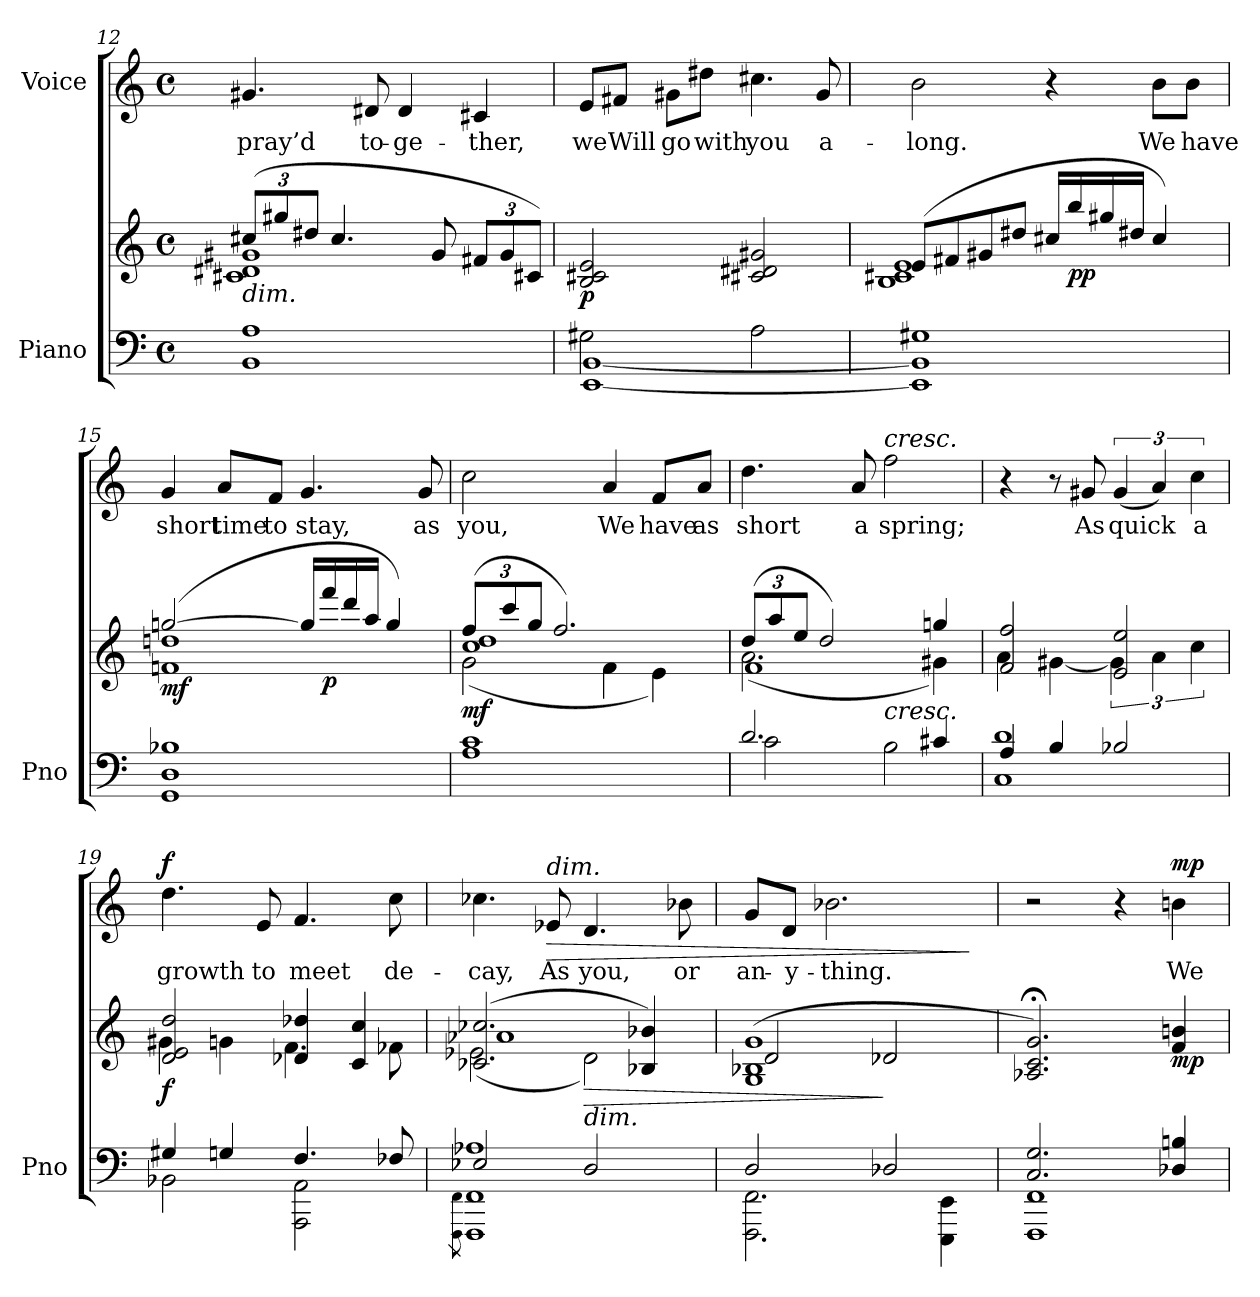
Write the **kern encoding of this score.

**kern	**kern	**dynam	**kern	**text	**dynam
*part2	*part2	*part2	*part1	*part1	*part1
*staff3	*staff2	*staff2/3	*staff1	*staff1	*staff1
*I"Piano	*	*	*I"Voice	*	*
*I'Pno	*	*	*	*	*
!!LO:LB:g=z
*clefF4	*clefG2	*	*clefG2	*	*
*k[]	*k[]	*	*k[]	*	*
*M4/4	*M4/4	*	*M4/4	*	*
*met(c)	*met(c)	*	*met(c)	*	*
*	*Xbrackettup	*	*	*	*
=12	=12	=12	=12	=12	=12
*	*^	*	*	*	*
!	!LO:TX:b:i:t=dim.	!	!	!	!	!
!	!	!	!	!	!LO:LY:b	!
1BB 1A	(12cc#X/L	1c#X 1d#X 1g#X	.	4.g#X/	pray’d	.
.	12gg#X/	.	.	.	.	.
.	12dd#X/J	.	.	.	.	.
.	4.cc#/	.	.	.	.	.
!	!	!	!	!	!LO:LY:b	!
.	.	.	.	8d#X/	to-	.
!	!	!	!	!	!LO:LY:b	!
.	.	.	.	4d#/	-ge-	.
.	8g#/	.	.	.	.	.
!	!	!	!	!	!LO:LY:b	!
.	12f#X/L	.	.	4c#X/	-ther,	.
.	12g#/	.	.	.	.	.
.	12c#X/J)	.	.	.	.	.
*	*v	*v	*	*	*	*
=13	=13	=13	=13	=13	=13
*^	*	*	*	*	*
!	!	!	!LO:DY:b	!	!LO:LY:b	!
2G#X\	[<1EE [<1BB	2B/ 2c#X/ 2e/	p	8e/L	we	.
!	!	!	!	!	!LO:LY:b	!
.	.	.	.	8f#X/J	Will	.
!	!	!	!	!	!LO:LY:b	!
.	.	.	.	8g#X\L	go	.
!	!	!	!	!	!LO:LY:b	!
.	.	.	.	8dd#X\J	with	.
!	!	!	!	!	!LO:LY:b	!
2A\	.	2c#X/ 2d#X/ 2g#X/	.	4.cc#X\	you	.
!	!	!	!	!	!LO:LY:b	!
.	.	.	.	8g#/	a-	.
!!LO:LB:g=z
=14	=14	=14	=14	=14	=14	=14
*	*	*^	*	*	*	*
!	!	!	!	!	!	!LO:LY:b	!
1G#X	1EE] 1BB]	(8e/L	1B 1c#X 1e	.	2b\	-long.	.
.	.	8f#X/	.	.	.	.	.
.	.	8g#X/	.	.	.	.	.
.	.	8dd#X/J	.	.	.	.	.
.	.	16cc#X/LL	.	.	4r	.	.
!	!	!	!	!LO:DY:b	!	!	!
.	.	16bb/	.	pp	.	.	.
.	.	16gg#X/	.	.	.	.	.
.	.	16dd#X/JJ	.	.	.	.	.
!	!	!	!	!	!	!LO:LY:b	!
.	.	4cc#/)	.	.	8b\L	We	.
!	!	!	!	!	!	!LO:LY:b	!
.	.	.	.	.	8b\J	have	.
=15	=15	=15	=15	=15	=15	=15	=15
!	!	!	!	!LO:DY:b	!	!LO:LY:b	!
1B-X	1GG 1D	([2ggn/	1fn 1ddn	mf	4g/	short	.
!	!	!	!	!	!	!LO:LY:b	!
.	.	.	.	.	8a/L	time	.
!	!	!	!	!	!	!LO:LY:b	!
.	.	.	.	.	8f/J	to	.
!	!	!	!	!	!	!LO:LY:b	!
.	.	16gg/LL]	.	.	4.g/	stay,	.
!	!	!	!	!LO:DY:b	!	!	!
.	.	16fff/	.	p	.	.	.
.	.	16ddd/	.	.	.	.	.
.	.	16aa/JJ	.	.	.	.	.
.	.	4gg/)	.	.	.	.	.
!	!	!	!	!	!	!LO:LY:b	!
.	.	.	.	.	8g/	as	.
*v	*v	*	*	*	*	*	*
!!LO:PB:g=z
=16	=16	=16	=16	=16	=16	=16
*	*	*^	*	*	*	*
!	!	!	!	!LO:DY:b	!	!LO:LY:b	!
1A 1c	(12ff/L	(2g\	1cc 1dd	mf	2cc\	you,	.
.	12ccc/	.	.	.	.	.	.
.	12gg/J	.	.	.	.	.	.
.	2.ff/)	.	.	.	.	.	.
!	!	!	!	!	!	!LO:LY:b	!
.	.	4f\	.	.	4a/	We	.
!	!	!	!	!	!	!LO:LY:b	!
.	.	4e\)	.	.	8f/L	have	.
!	!	!	!	!	!	!LO:LY:b	!
.	.	.	.	.	8a/J	as	.
=17	=17	=17	=17	=17	=17	=17	=17
*^	*	*	*	*	*	*	*
!	!	!	!	!	!	!	!LO:LY:b	!
2.d/	2c\	(12dd/L	(2.a\	1f	.	4.dd\	short	.
.	.	12aa/	.	.	.	.	.	.
.	.	12ee/J	.	.	.	.	.	.
.	.	2dd/)	.	.	.	.	.	.
!	!	!	!	!	!	!	!LO:LY:b	!
.	.	.	.	.	.	8a/	a	.
!	!	!	!	!	!	!LO:TX:a:i:t=cresc.	!	!
!	!LO:TX:a:i:t=cresc.	!	!	!	!	!	!	!
!	!	!	!	!	!	!	!LO:LY:b	!
.	2B\	.	.	.	.	2ff\	spring;	.
4c#X/	.	4ggn/	4g#X\)	.	.	.	.	.
*	*	*	*v	*v	*	*	*	*
!!LO:LB:g=z
=18	=18	=18	=18	=18	=18	=18	=18
4A/	1C 1d	2f/ 2ff/	4a\	.	4r	.	.
4B/	.	.	[>4g#X\	.	8r	.	.
!	!	!	!	!	!	!LO:LY:b	!
.	.	.	.	.	8g#X/	As	.
*	*	*	*brackettup	*	*	*	*
!	!	!	!	!	!	!LO:LY:b	!
2B-X/	.	2e/ 2ee/	6g#\]	.	(6g#/	quick	.
.	.	.	6a\	.	6a/)	.	.
!	!	!	!	!	!	!LO:LY:b	!
.	.	.	6cc\	.	6cc\	a	.
=19	=19	=19	=19	=19	=19	=19	=19
!	!	!	!	!LO:DY:b	!	!LO:LY:b	!LO:DY:a
4G#X/	2BB-X\	2d/ 2e/ 2dd/	4g#X\	f	4.dd\	growth	f
4Gn/	.	.	4gn\	.	.	.	.
!	!	!	!	!	!	!LO:LY:b	!
.	.	.	.	.	8e/	to	.
!	!	!	!	!	!	!LO:LY:b	!
4.F/	2AAA\ 2AA\	4d-X/ 4dd-X/	4.f\	.	4.f/	meet	.
.	.	4c/ 4cc/	.	.	.	.	.
!	!	!	!	!	!	!LO:LY:b	!
8F-X/	.	.	8f-X\	.	8cc\	de-	.
*	*	*v	*v	*	*	*	*
!!LO:LB:g=z
=20	=20	=20	=20	=20	=20	=20
.	8qFFF\ 8qFF\	.	.	.	.	.
*	*	*^	*	*	*	*
*	*	*	*^	*	*	*	*
!	!	!	!	!	!	!	!LO:LY:b	!
2E-X/	1FFF 1FF 1A-X	(2.c-X/ 2.cc-X/	(2e-X\	1a-X	.	4.cc-X\	-cay,	.
!	!	!	!	!	!	!LO:TX:a:i:t=dim.	!	!
!	!	!	!	!	!	!	!LO:LY:b	!LO:HP:b
.	.	.	.	.	.	8e-X/	As	>
!	!	!	!LO:TX:b:i:t=dim.	!	!	!	!	!
!	!	!	!	!	!LO:HP:b	!	!LO:LY:b	!
2D/	.	.	2d\)	.	>	4.d/	you,	.
.	.	4B-X/ 4b-X/)	.	.	.	.	.	.
!	!	!	!	!	!	!	!LO:LY:b	!
.	.	.	.	.	.	8b-X\	or	.
*	*	*	*v	*v	*	*	*	*
=21	=21	=21	=21	=21	=21	=21	=21
!	!	!	!	!	!	!LO:LY:b	!
2D/	2.FFF\ 2.FF\	(1G 1B-X 1g	2d/	.	8g/L	an-	.
!	!	!	!	!	!	!LO:LY:b	!
.	.	.	.	.	8d/J	-y-	.
!	!	!	!	!	!	!LO:LY:b	!
.	.	.	.	.	2.b-X\	-thing.	.
2D-X/	.	.	2d-X/	]	.	.	.
.	4EEE\ 4EE\	.	.	.	.	.	.
*v	*v	*	*	*	*	*	*
*	*v	*v	*	*	*	*
.	.	.	.	.	]
=22	=22	=22	=22	=22	=22
*^	*	*	*	*	*
2.C/ 2.G/	1FFF 1FF	2.A-X/;< 2.c/;< 2.g/;<)	.	2r	.	.
.	.	.	.	4r	.	.
!	!	!	!LO:DY:b	!	!LO:LY:b	!LO:DY:a
4D-X/ 4Bn/	.	4f/ 4bn/	mp	4bn\	We	mp
*v	*v	*	*	*	*	*
=	=	=	=	=	=
*-	*-	*-	*-	*-	*-
